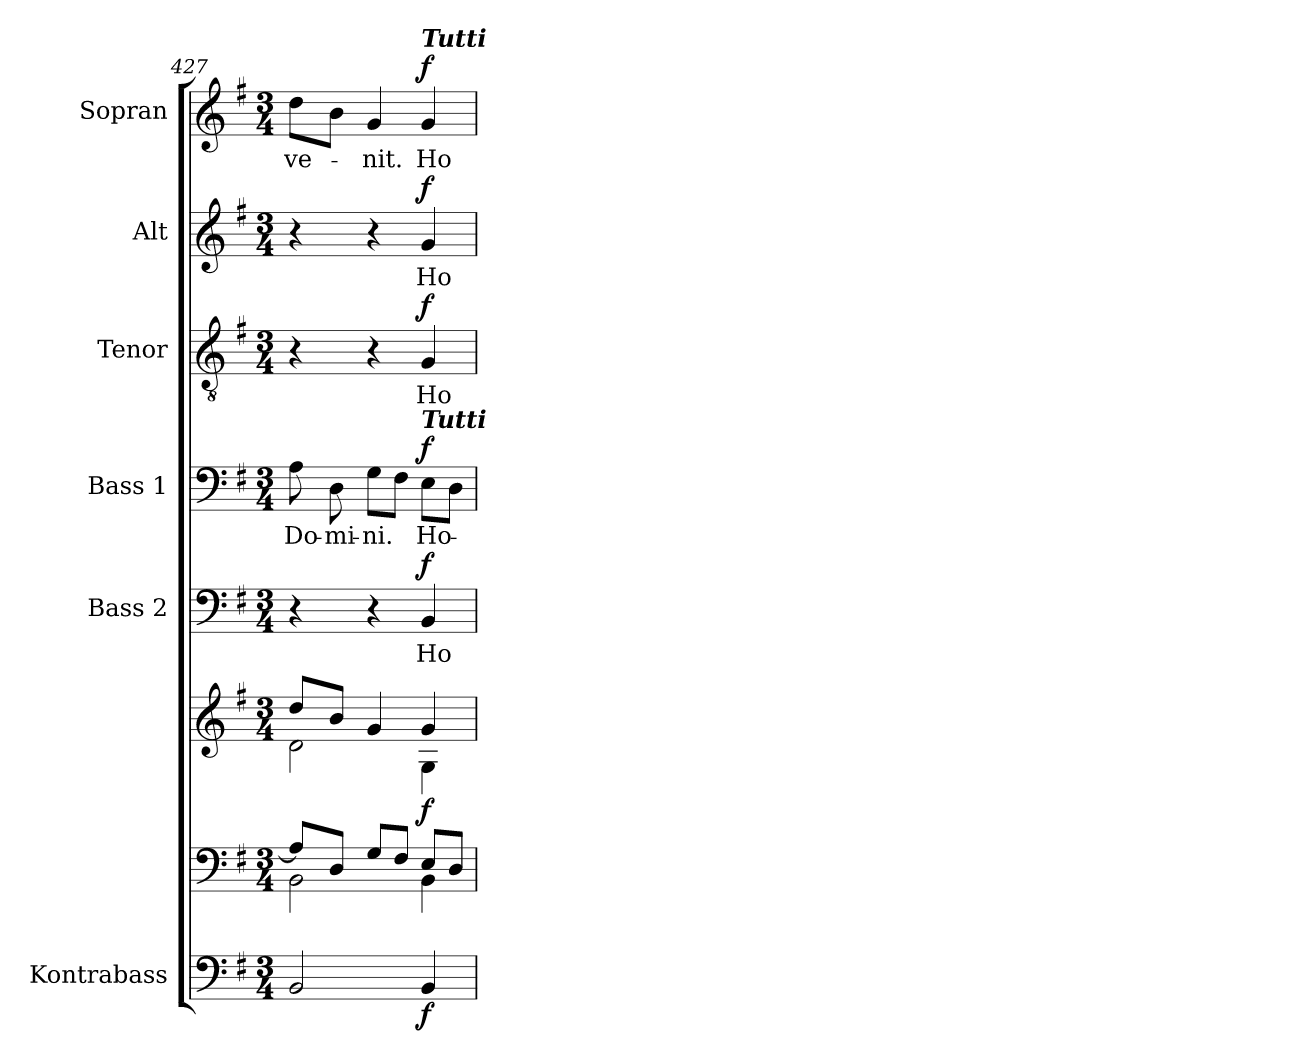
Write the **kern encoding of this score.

**kern	**dynam	**kern	**kern	**dynam	**kern	**text	**dynam	**kern	**text	**dynam	**kern	**text	**dynam	**kern	**text	**dynam	**kern	**text	**dynam
*part7	*part7	*part6	*part6	*part6	*part5	*part5	*part5	*part4	*part4	*part4	*part3	*part3	*part3	*part2	*part2	*part2	*part1	*part1	*part1
*staff8	*staff8	*staff7	*staff6	*staff6/7	*staff5	*staff5	*staff5	*staff4	*staff4	*staff4	*staff3	*staff3	*staff3	*staff2	*staff2	*staff2	*staff1	*staff1	*staff1
*I"Kontrabass	*	*	*	*	*I"Bass 2	*	*	*I"Bass 1	*	*	*I"Tenor	*	*	*I"Alt	*	*	*I"Sopran	*	*
*I'Kb.	*	*	*	*	*I'B. 2	*	*	*I'B. 1	*	*	*I'T.	*	*	*I'A.	*	*	*I'S.	*	*
*clefF4	*	*clefF4	*clefG2	*	*clefF4	*	*	*clefF4	*	*	*clefGv2	*	*	*clefG2	*	*	*clefG2	*	*
*ITrd7c12	*	*	*	*	*	*	*	*	*	*	*	*	*	*	*	*	*	*	*
*k[f#]	*	*k[f#]	*k[f#]	*	*k[f#]	*	*	*k[f#]	*	*	*k[f#]	*	*	*k[f#]	*	*	*k[f#]	*	*
*G:	*	*G:	*G:	*	*G:	*	*	*G:	*	*	*G:	*	*	*G:	*	*	*G:	*	*
*M3/4	*	*M3/4	*M3/4	*	*M3/4	*	*	*M3/4	*	*	*M3/4	*	*	*M3/4	*	*	*M3/4	*	*
=427	=427	=427	=427	=427	=427	=427	=427	=427	=427	=427	=427	=427	=427	=427	=427	=427	=427	=427	=427
*	*	*^	*^	*	*	*	*	*	*	*	*	*	*	*	*	*	*	*	*
!	!	!	!	!	!	!	!	!	!	!	!LO:LY:b	!	!	!	!	!	!	!	!	!LO:LY:b	!
2BBB/	.	8A/L]	2BB\	8dd/L	2d\	.	4r	.	.	8A\	Do-	.	4r	.	.	4r	.	.	8dd\L	ve-	.
!	!	!	!	!	!	!	!	!	!	!	!LO:LY:b	!	!	!	!	!	!	!	!	!	!
.	.	8D/J	.	8b/J	.	.	.	.	.	8D\	-mi-	.	.	.	.	.	.	.	8b\J	.	.
!	!	!	!	!	!	!	!	!	!	!	!LO:LY:b	!	!	!	!	!	!	!	!	!LO:LY:b	!
.	.	8G/L	.	4g/	.	.	4r	.	.	8G\L	-ni.	.	4r	.	.	4r	.	.	4g/	-nit.	.
.	.	8F#/J	.	.	.	.	.	.	.	8F#\J	.	.	.	.	.	.	.	.	.	.	.
!	!	!	!	!	!	!	!	!	!	!	!	!	!	!	!	!	!	!	!LO:TX:a:Bi:t=Tutti	!	!
!	!	!	!	!	!	!	!	!	!	!LO:TX:a:Bi:t=Tutti	!	!	!	!	!	!	!	!	!	!	!
!	!LO:DY:b	!	!	!	!	!LO:DY:b	!	!LO:LY:b	!LO:DY:a	!	!LO:LY:b	!LO:DY:a	!	!LO:LY:b	!LO:DY:a	!	!LO:LY:b	!LO:DY:a	!	!LO:LY:b	!LO:DY:a
4BBB/	f	8E/L	4BB\	4g/	4G\	f	4BB/	Ho-	f	8E\L	Ho-	f	4G/	Ho-	f	4g/	Ho-	f	4g/	Ho-	f
.	.	8D/J	.	.	.	.	.	.	.	8D\J	.	.	.	.	.	.	.	.	.	.	.
*	*	*v	*v	*	*	*	*	*	*	*	*	*	*	*	*	*	*	*	*	*	*
*	*	*	*v	*v	*	*	*	*	*	*	*	*	*	*	*	*	*	*	*	*
=	=	=	=	=	=	=	=	=	=	=	=	=	=	=	=	=	=	=	=
*-	*-	*-	*-	*-	*-	*-	*-	*-	*-	*-	*-	*-	*-	*-	*-	*-	*-	*-	*-
